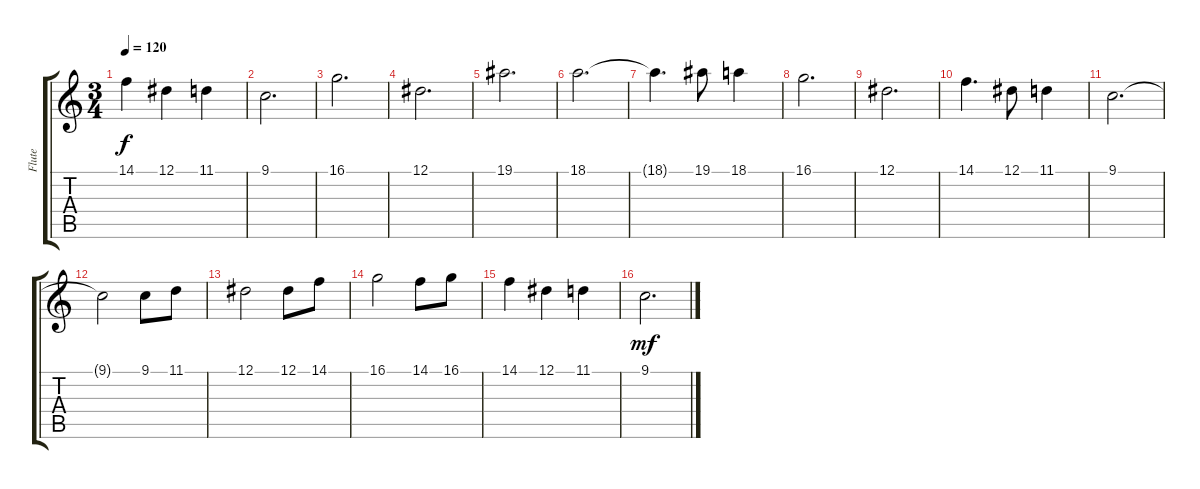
\track ("Flute" "Flute") {instrument piccolo}
\staff {score tabs}
\tuning (Eb4 C4 G3 C3 G2 C2) {hide}
\ts (3 4)
\tempo 120
\clef g2
\ks c
14.1.4{dy f} 12.1.4 11.1.4 |
9.1.2{d} |
16.1.2{d} |
12.1.2{d} |
19.1.2{d} |
18.1.2{d} |
18.1{t}.4{d} 19.1.8 18.1.4 |
16.1.2{d} |
12.1.2{d} |
14.1.4{d} 12.1.8 11.1.4 |
9.1.2{d} |
9.1{t}.2 9.1.8 11.1.8 |
12.1.2 12.1.8 14.1.8 |
16.1.2 14.1.8 16.1.8 |
14.1.4 12.1.4 11.1.4 |
9.1.2{d dy mf}
